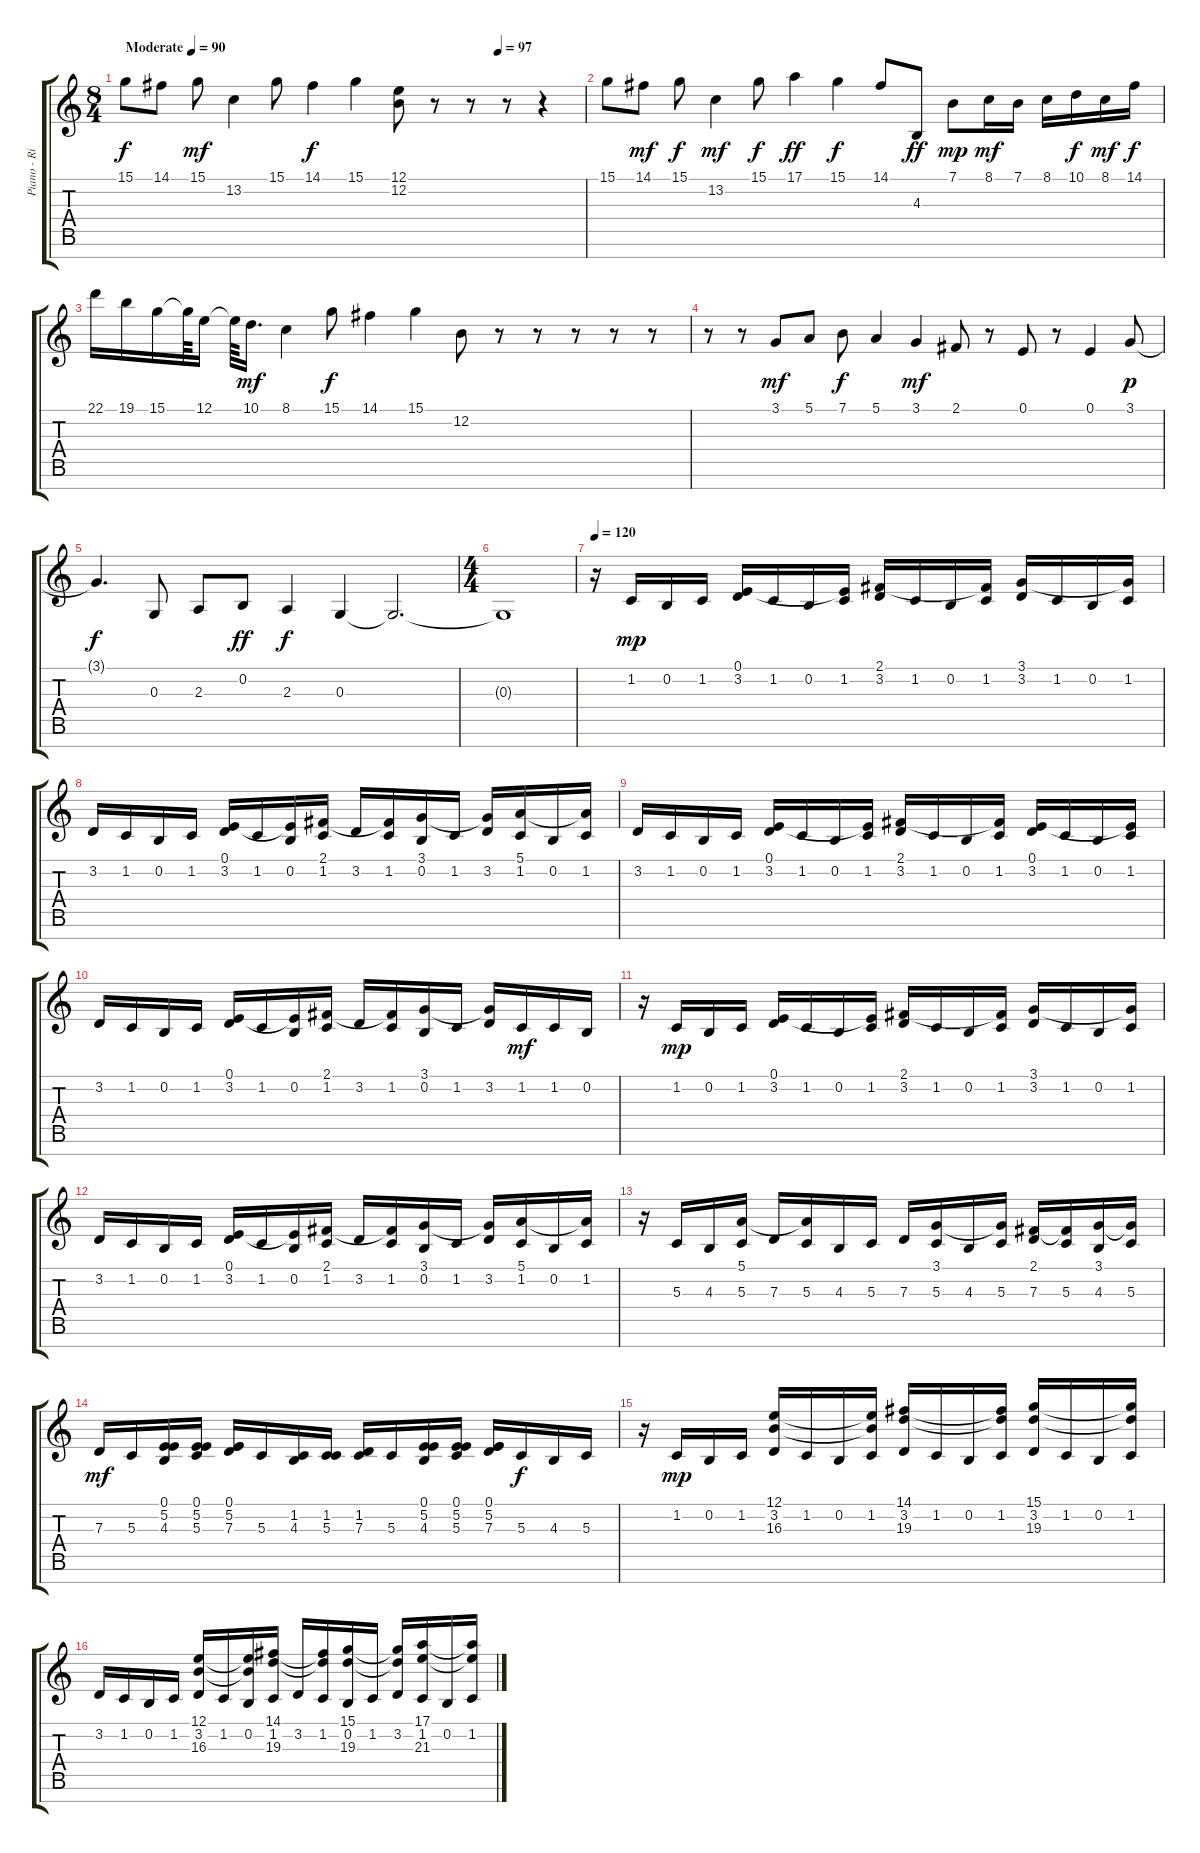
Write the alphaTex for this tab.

\track ("Piano - Right Hand" "Piano - Ri") {instrument acousticgrandpiano}
\staff {score tabs}
\tuning (E4 B3 G3 D3 A2 E2 B1) {hide}
\ts (8 4)
\tempo (90 "Moderate")
\tempo (97 0.8125)
\tempo (90 "Moderate")
\clef g2
\ks c
15.1.8{dy f instrument acousticgrandpiano} 14.1.8 15.1.8{dy mf} 13.2.4 15.1.8 14.1.4{dy f} 15.1.4 (12.1 12.2).8 r.8 r.8 r.8 r.4 |
15.1.8 14.1.8{dy mf} 15.1.8{dy f} 13.2.4{dy mf} 15.1.8{dy f} 17.1.4{dy ff} 15.1.4{dy f} 14.1.8 4.3.8{dy ff} 7.1.8{dy mp} 8.1.16{dy mf} 7.1.16 8.1.16 10.1.16{dy f} 8.1.16{dy mf} 14.1.16{dy f} |
22.1.16 19.1.16 15.1.16 15.1{t}.64 12.1.16 12.1{t}.64 10.1.16{d dy mf} 8.1.4 15.1.8{dy f} 14.1.4 15.1.4 12.2.8 r.8 r.8 r.8 r.8 r.8 |
r.8 r.8 3.1.8{dy mf} 5.1.8 7.1.8{dy f} 5.1.4 3.1.4{dy mf} 2.1.8 r.8 0.1.8 r.8 0.1.4 3.1.8{dy p} |
3.1{t}.4{d dy f} 0.3.8 2.3.8 0.2.8{dy ff} 2.3.4{dy f} 0.3.4 0.3{t}.2{d} |
\ts (4 4)
0.3{t}.1 |
\tempo 120
r.16 1.2.16{dy mp} 0.2.16 1.2.16 (0.1 3.2).16 1.2.16 0.2.16 (0.1{t} 1.2).16 (2.1 3.2).16 1.2.16 0.2.16 (2.1{t} 1.2).16 (3.1 3.2).16 1.2.16 0.2.16 (3.1{t} 1.2).16 |
3.2.16 1.2.16 0.2.16 1.2.16 (0.1 3.2).16 1.2.16 (0.1{t} 0.2).16 (2.1 1.2).16 3.2.16 (2.1{t} 1.2).16 (3.1 0.2).16 1.2.16 (3.1{t} 3.2).16 (5.1 1.2).16 0.2.16 (5.1{t} 1.2).16 |
3.2.16 1.2.16 0.2.16 1.2.16 (0.1 3.2).16 1.2.16 0.2.16 (0.1{t} 1.2).16 (2.1 3.2).16 1.2.16 0.2.16 (2.1{t} 1.2).16 (0.1 3.2).16 1.2.16 0.2.16 (0.1{t} 1.2).16 |
3.2.16 1.2.16 0.2.16 1.2.16 (0.1 3.2).16 1.2.16 (0.1{t} 0.2).16 (2.1 1.2).16 3.2.16 (2.1{t} 1.2).16 (3.1 0.2).16 1.2.16 (3.1{t} 3.2).16 1.2.16{dy mf} 1.2.16 0.2.16 |
r.16 1.2.16{dy mp} 0.2.16 1.2.16 (0.1 3.2).16 1.2.16 0.2.16 (0.1{t} 1.2).16 (2.1 3.2).16 1.2.16 0.2.16 (2.1{t} 1.2).16 (3.1 3.2).16 1.2.16 0.2.16 (3.1{t} 1.2).16 |
3.2.16 1.2.16 0.2.16 1.2.16 (0.1 3.2).16 1.2.16 (0.1{t} 0.2).16 (2.1 1.2).16 3.2.16 (2.1{t} 1.2).16 (3.1 0.2).16 1.2.16 (3.1{t} 3.2).16 (5.1 1.2).16 0.2.16 (5.1{t} 1.2).16 |
r.16 5.3.16 4.3.16 (5.1 5.3).16 7.3.16 (5.1{t} 5.3).16 4.3.16 5.3.16 7.3.16 (3.1 5.3).16 4.3.16 (3.1{t} 5.3).16 (2.1 7.3).16 (2.1{t} 5.3).16 (3.1 4.3).16 (3.1{t} 5.3).16 |
7.3.16{dy mf} 5.3.16 (0.1 5.2 4.3).16 (0.1 5.2 5.3).16 (0.1 5.2 7.3).16 5.3.16 (1.2 4.3).16 (1.2 5.3).16 (1.2 7.3).16 5.3.16 (0.1 5.2 4.3).16 (0.1 5.2 5.3).16 (0.1 5.2 7.3).16 5.3.16{dy f} 4.3.16 5.3.16 |
r.16 1.2.16{dy mp} 0.2.16 1.2.16 (12.1 3.2 16.3).16 1.2.16 0.2.16 (12.1{t} 1.2 16.3{t}).16 (14.1 3.2 19.3).16 1.2.16 0.2.16 (14.1{t} 1.2 19.3{t}).16 (15.1 3.2 19.3).16 1.2.16 0.2.16 (15.1{t} 1.2 19.3{t}).16 |
3.2.16 1.2.16 0.2.16 1.2.16 (12.1 3.2 16.3).16 1.2.16 (12.1{t} 0.2 16.3{t}).16 (14.1 1.2 19.3).16 3.2.16 (14.1{t} 1.2 19.3{t}).16 (15.1 0.2 19.3).16 1.2.16 (15.1{t} 3.2 19.3{t}).16 (17.1 1.2 21.3).16 0.2.16 (17.1{t} 1.2 21.3{t}).16
